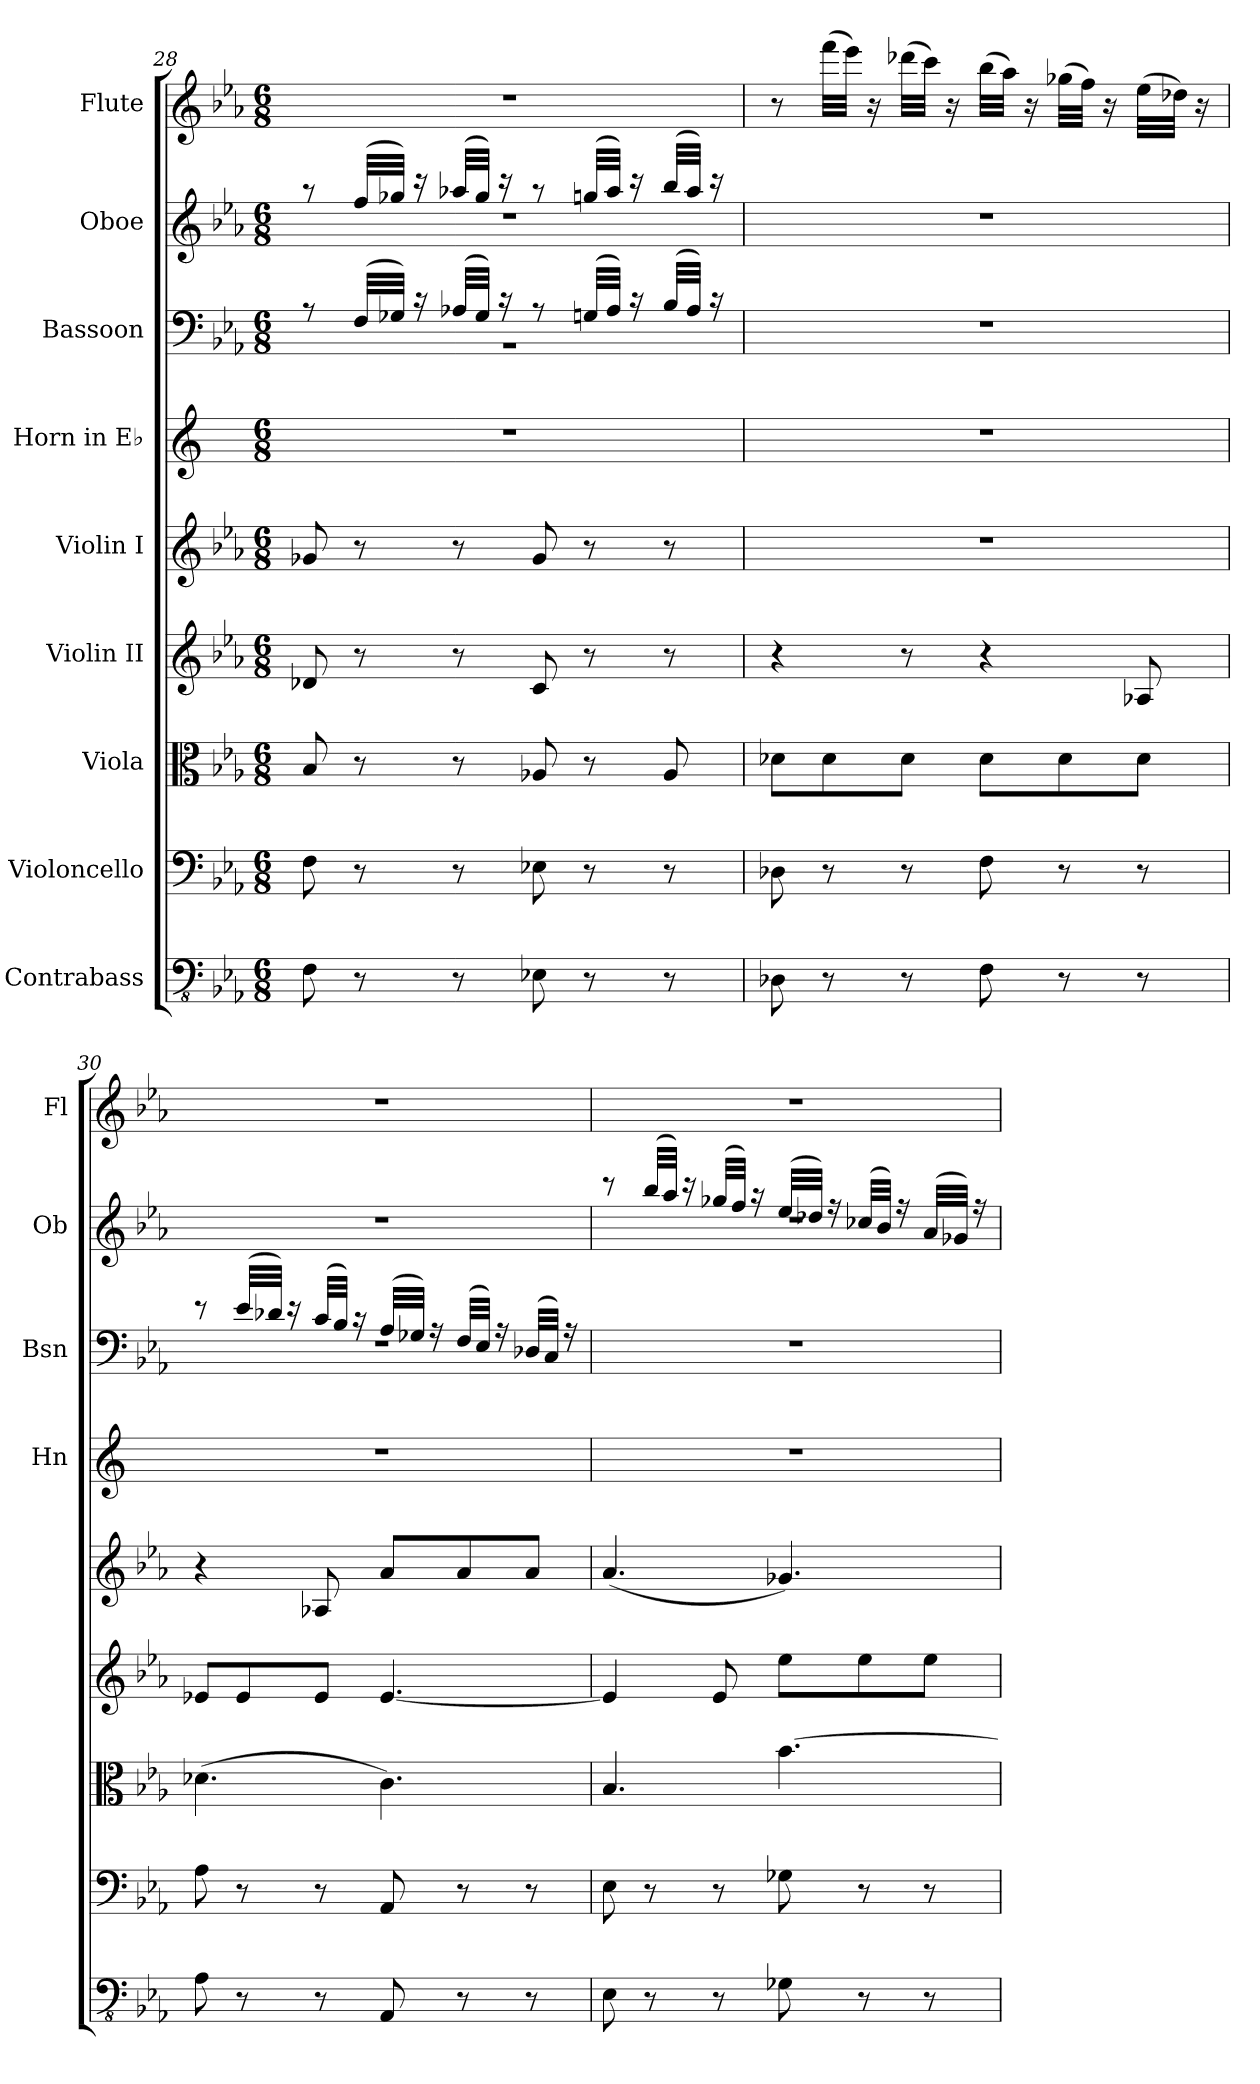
**kern	**kern	**kern	**kern	**kern	**kern	**kern	**kern	**kern
*part9	*part8	*part7	*part6	*part5	*part4	*part3	*part2	*part1
*staff9	*staff8	*staff7	*staff6	*staff5	*staff4	*staff3	*staff2	*staff1
*I"Contrabass	*I"Violoncello	*I"Viola	*I"Violin II	*I"Violin I	*I"Horn in E♭	*I"Bassoon	*I"Oboe	*I"Flute
*	*	*	*	*	*I'Hn	*I'Bsn	*I'Ob	*I'Fl
*clefFv4	*clefF4	*clefC3	*clefG2	*clefG2	*clefG2	*clefF4	*clefG2	*clefG2
*	*	*	*	*	*ITrd5c9	*	*	*
*k[b-e-a-]	*k[b-e-a-]	*k[b-e-a-]	*k[b-e-a-]	*k[b-e-a-]	*k[b-e-a-]	*k[b-e-a-]	*k[b-e-a-]	*k[b-e-a-]
*M6/8	*M6/8	*M6/8	*M6/8	*M6/8	*M6/8	*M6/8	*M6/8	*M6/8
=28	=28	=28	=28	=28	=28	=28	=28	=28
*	*	*	*	*	*	*^	*^	*
8FF\	8F\	8B-/	8d-X/	8g-X/	2.r	8r	2.r	8r	2.rdd	2.r
8r	8r	8r	8r	8r	.	(>32F/LLL	.	(>32ff/LLL	.	.
.	.	.	.	.	.	32G-X/JJJ)	.	32gg-X/JJJ)	.	.
.	.	.	.	.	.	16r	.	16r	.	.
8r	8r	8r	8r	8r	.	(>32A-X/LLL	.	(>32aa-X/LLL	.	.
.	.	.	.	.	.	32G-/JJJ)	.	32gg-/JJJ)	.	.
.	.	.	.	.	.	16r	.	16r	.	.
8EE-X\	8E-X\	8A-X/	8c/	8g-/	.	8r	.	8r	.	.
8r	8r	8r	8r	8r	.	(>32Gn/LLL	.	(>32ggn/LLL	.	.
.	.	.	.	.	.	32A-/JJJ)	.	32aa-/JJJ)	.	.
.	.	.	.	.	.	16r	.	16r	.	.
8r	8r	8A-/	8r	8r	.	(>32B-/LLL	.	(>32bb-/LLL	.	.
.	.	.	.	.	.	32A-/JJJ)	.	32aa-/JJJ)	.	.
.	.	.	.	.	.	16r	.	16r	.	.
*	*	*	*	*	*	*v	*v	*	*	*
*	*	*	*	*	*	*	*v	*v	*
!!LO:PB:g=z
=29	=29	=29	=29	=29	=29	=29	=29	=29
8DD-X\	8D-X\	8d-X\L	4r	2.r	2.r	2.r	2.r	8r
8r	8r	8d-\	.	.	.	.	.	(>32fff\LLL
.	.	.	.	.	.	.	.	32eee-\JJJ)
.	.	.	.	.	.	.	.	16r
8r	8r	8d-\J	8r	.	.	.	.	(>32ddd-X\LLL
.	.	.	.	.	.	.	.	32ccc\JJJ)
.	.	.	.	.	.	.	.	16r
8FF\	8F\	8d-\L	4r	.	.	.	.	(>32bb-\LLL
.	.	.	.	.	.	.	.	32aa-\JJJ)
.	.	.	.	.	.	.	.	16r
8r	8r	8d-\	.	.	.	.	.	(>32gg-X\LLL
.	.	.	.	.	.	.	.	32ff\JJJ)
.	.	.	.	.	.	.	.	16r
8r	8r	8d-\J	8A-X/	.	.	.	.	(>32ee-\LLL
.	.	.	.	.	.	.	.	32dd-X\JJJ)
.	.	.	.	.	.	.	.	16r
=30	=30	=30	=30	=30	=30	=30	=30	=30
*	*	*	*	*	*	*^	*	*
8AA-\	8A-\	(>4.d-X\	8e-X/L	4r	2.r	8r	2.rF	2.r	2.r
8r	8r	.	8e-/	.	.	(>32e-/LLL	.	.	.
.	.	.	.	.	.	32d-X/JJJ)	.	.	.
.	.	.	.	.	.	16r	.	.	.
8r	8r	.	8e-/J	8A-X/	.	(>32c/LLL	.	.	.
.	.	.	.	.	.	32B-/JJJ)	.	.	.
.	.	.	.	.	.	16r	.	.	.
8AAA-/	8AA-/	4.c\)	[4.e-/	8a-/L	.	(>32A-/LLL	.	.	.
.	.	.	.	.	.	32G-X/JJJ)	.	.	.
.	.	.	.	.	.	16r	.	.	.
8r	8r	.	.	8a-/	.	(>32F/LLL	.	.	.
.	.	.	.	.	.	32E-/JJJ)	.	.	.
.	.	.	.	.	.	16r	.	.	.
8r	8r	.	.	8a-/J	.	(>32D-X/LLL	.	.	.
.	.	.	.	.	.	32C/JJJ)	.	.	.
.	.	.	.	.	.	16r	.	.	.
*	*	*	*	*	*	*v	*v	*	*
=31	=31	=31	=31	=31	=31	=31	=31	=31
*	*	*	*	*	*	*	*^	*
8EE-\	8E-\	4.B-/	4e-/]	(<4.a-/	2.r	2.r	8r	2.rdd	2.r
8r	8r	.	.	.	.	.	(>32bb-/LLL	.	.
.	.	.	.	.	.	.	32aa-/JJJ)	.	.
.	.	.	.	.	.	.	16r	.	.
8r	8r	.	8e-/	.	.	.	(>32gg-X/LLL	.	.
.	.	.	.	.	.	.	32ff/JJJ)	.	.
.	.	.	.	.	.	.	16r	.	.
8GG-X\	8G-X\	[4.b-\	8ee-\L	4.g-X/)	.	.	(>32ee-/LLL	.	.
.	.	.	.	.	.	.	32dd-X/JJJ)	.	.
.	.	.	.	.	.	.	16r	.	.
8r	8r	.	8ee-\	.	.	.	(>32cc-X/LLL	.	.
.	.	.	.	.	.	.	32b-/JJJ)	.	.
.	.	.	.	.	.	.	16r	.	.
8r	8r	.	8ee-\J	.	.	.	(>32a-/LLL	.	.
.	.	.	.	.	.	.	32g-X/JJJ)	.	.
.	.	.	.	.	.	.	16r	.	.
*	*	*	*	*	*	*	*v	*v	*
=	=	=	=	=	=	=	=	=
*-	*-	*-	*-	*-	*-	*-	*-	*-
